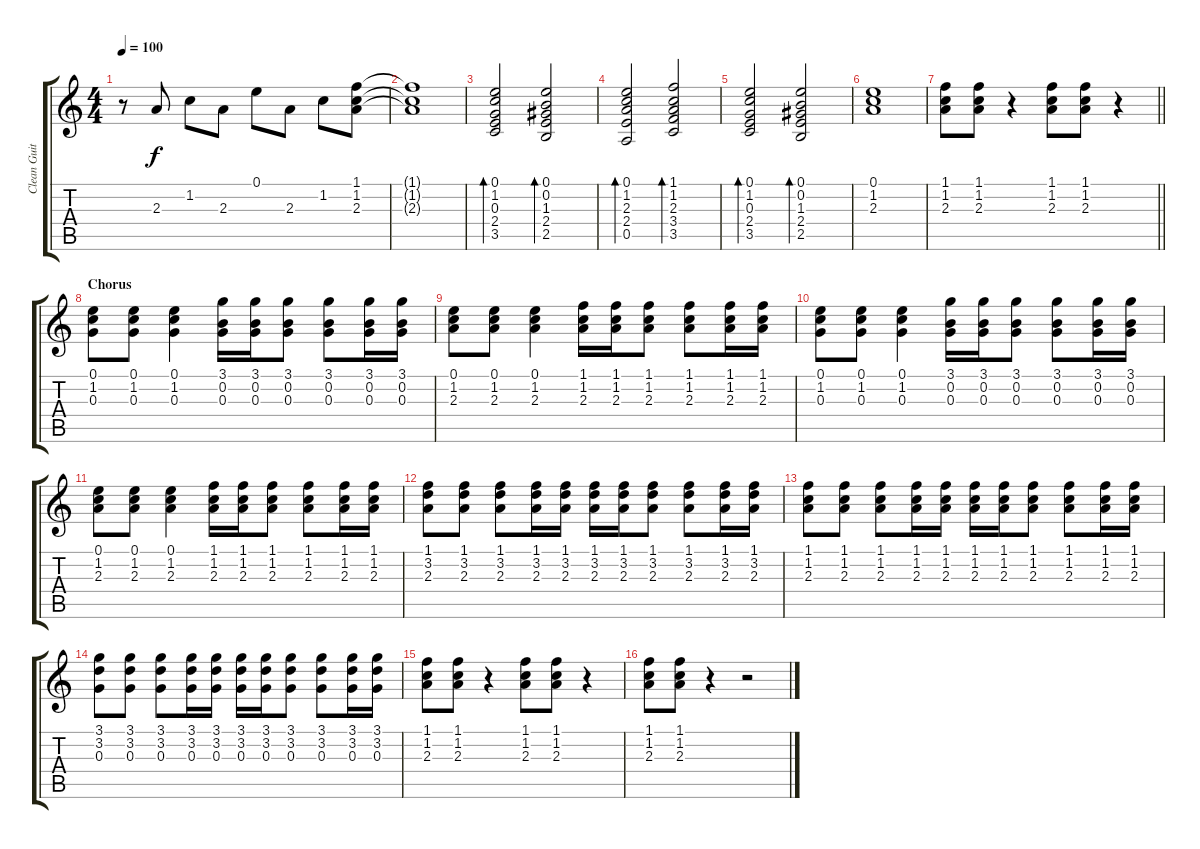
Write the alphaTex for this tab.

\track ("Clean Guitar" "Clean Guit") {instrument electricguitarclean}
\staff {score tabs}
\tuning (E4 B3 G3 D3 A2 E2) {hide}
\ts (4 4)
\tempo 100
\clef g2
\ks c
r.8{dy f} 2.3.8 1.2.8 2.3.8 0.1.8 2.3.8 1.2.8 (1.1 1.2 2.3).8 |
(1.1{t} 1.2{t} 2.3{t}).1 |
(0.1 1.2 0.3 2.4 3.5).2{bd 120} (0.1 0.2 1.3 2.4 2.5).2{bd 120} |
(0.1 1.2 2.3 2.4 0.5).2{bd 120} (1.1 1.2 2.3 3.4 3.5).2{bd 120} |
(0.1 1.2 0.3 2.4 3.5).2{bd 120} (0.1 0.2 1.3 2.4 2.5).2{bd 120} |
(0.1 1.2 2.3).1 |
\barLineRight lightlight
(1.1 1.2 2.3).8 (1.1 1.2 2.3).8 r.4 (1.1 1.2 2.3).8 (1.1 1.2 2.3).8 r.4 |
\section ("" "Chorus")
(0.1 1.2 0.3).8 (0.1 1.2 0.3).8 (0.1 1.2 0.3).4 (3.1 0.2 0.3).16 (3.1 0.2 0.3).16 (3.1 0.2 0.3).8 (3.1 0.2 0.3).8 (3.1 0.2 0.3).16 (3.1 0.2 0.3).16 |
(0.1 1.2 2.3).8 (0.1 1.2 2.3).8 (0.1 1.2 2.3).4 (1.1 1.2 2.3).16 (1.1 1.2 2.3).16 (1.1 1.2 2.3).8 (1.1 1.2 2.3).8 (1.1 1.2 2.3).16 (1.1 1.2 2.3).16 |
(0.1 1.2 0.3).8 (0.1 1.2 0.3).8 (0.1 1.2 0.3).4 (3.1 0.2 0.3).16 (3.1 0.2 0.3).16 (3.1 0.2 0.3).8 (3.1 0.2 0.3).8 (3.1 0.2 0.3).16 (3.1 0.2 0.3).16 |
(0.1 1.2 2.3).8 (0.1 1.2 2.3).8 (0.1 1.2 2.3).4 (1.1 1.2 2.3).16 (1.1 1.2 2.3).16 (1.1 1.2 2.3).8 (1.1 1.2 2.3).8 (1.1 1.2 2.3).16 (1.1 1.2 2.3).16 |
(1.1 3.2 2.3).8 (1.1 3.2 2.3).8 (1.1 3.2 2.3).8 (1.1 3.2 2.3).16 (1.1 3.2 2.3).16 (1.1 3.2 2.3).16 (1.1 3.2 2.3).16 (1.1 3.2 2.3).8 (1.1 3.2 2.3).8 (1.1 3.2 2.3).16 (1.1 3.2 2.3).16 |
(1.1 1.2 2.3).8 (1.1 1.2 2.3).8 (1.1 1.2 2.3).8 (1.1 1.2 2.3).16 (1.1 1.2 2.3).16 (1.1 1.2 2.3).16 (1.1 1.2 2.3).16 (1.1 1.2 2.3).8 (1.1 1.2 2.3).8 (1.1 1.2 2.3).16 (1.1 1.2 2.3).16 |
(3.1 3.2 0.3).8 (3.1 3.2 0.3).8 (3.1 3.2 0.3).8 (3.1 3.2 0.3).16 (3.1 3.2 0.3).16 (3.1 3.2 0.3).16 (3.1 3.2 0.3).16 (3.1 3.2 0.3).8 (3.1 3.2 0.3).8 (3.1 3.2 0.3).16 (3.1 3.2 0.3).16 |
(1.1 1.2 2.3).8 (1.1 1.2 2.3).8 r.4 (1.1 1.2 2.3).8 (1.1 1.2 2.3).8 r.4 |
(1.1 1.2 2.3).8 (1.1 1.2 2.3).8 r.4 r.2
